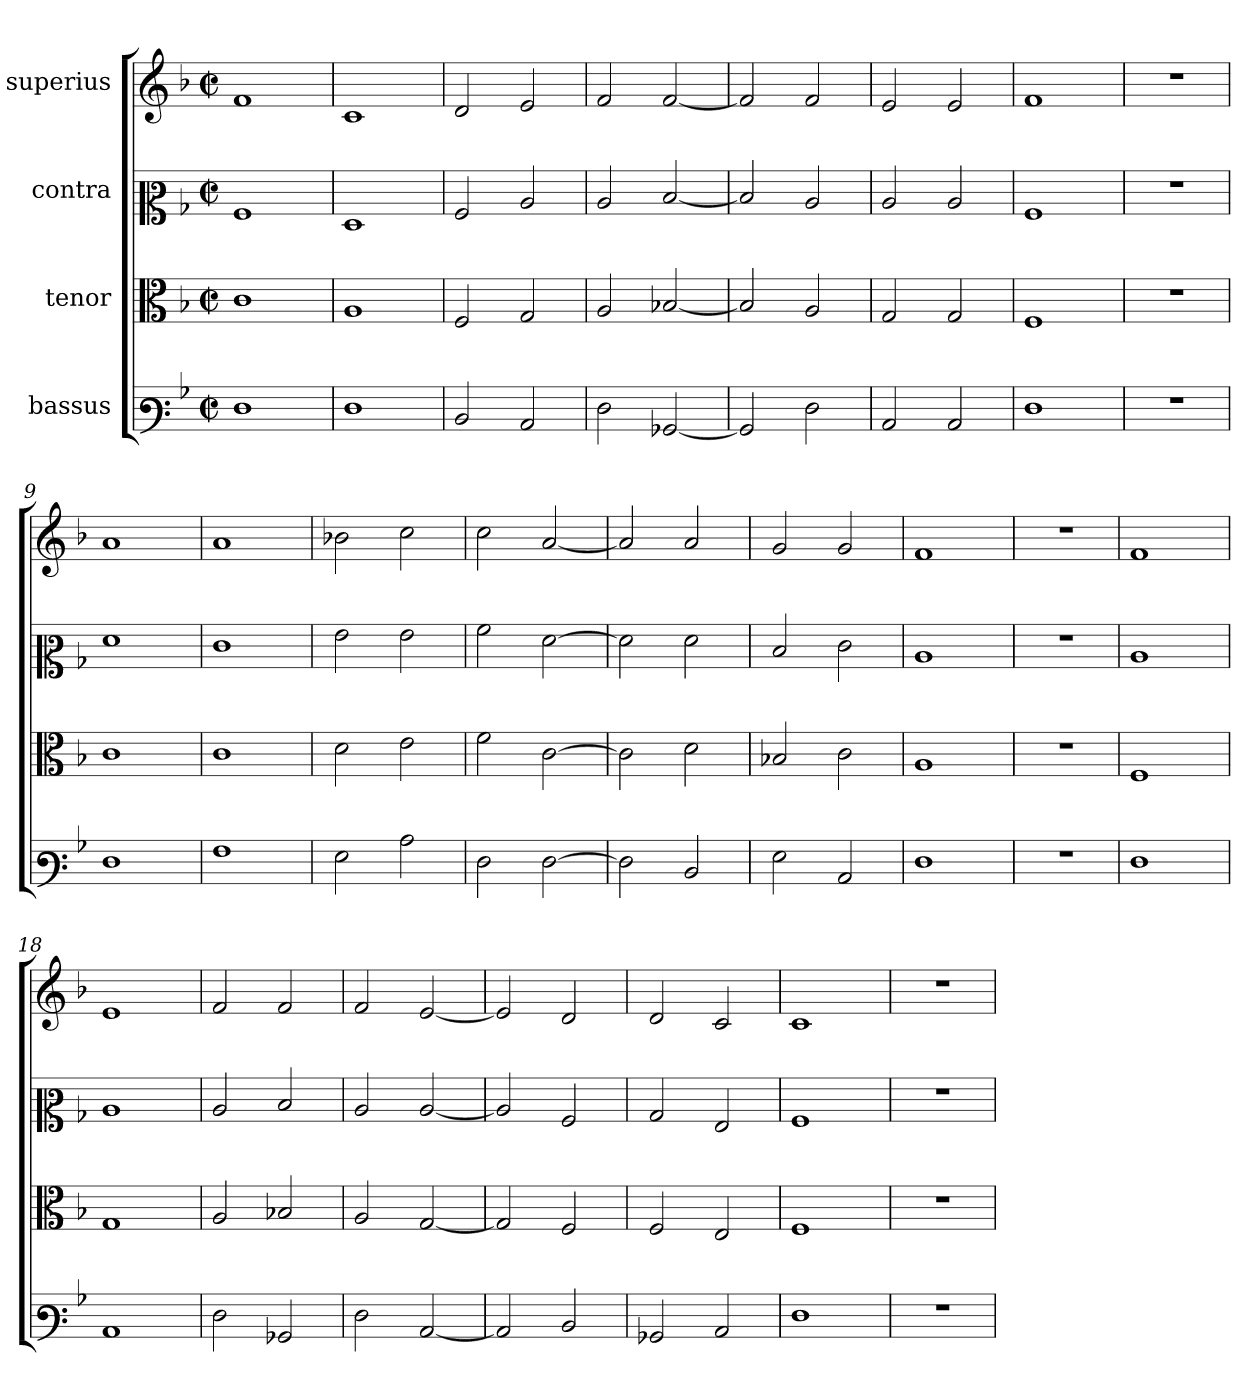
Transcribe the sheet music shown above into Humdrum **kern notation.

**kern	**kern	**kern	**kern
*part4	*part3	*part2	*part1
*staff4	*staff3	*staff2	*staff1
*I"bassus	*I"tenor	*I"contra	*I"superius
*clefF3	*clefC3	*clefC2	*clefG2
*k[b-]	*k[b-]	*k[b-]	*k[b-]
*M2/2	*M2/2	*M2/2	*M2/2
*met(c|)	*met(c|)	*met(c|)	*met(c|)
=1	=1	=1	=1
1F	1c	1A	1f
=2	=2	=2	=2
1F	1A	1F	1c
=3	=3	=3	=3
2D	2F	2A	2d
2C	2G	2c	2e
=4	=4	=4	=4
2F	2A	2c	2f
[2BB-X	[2B-X	[2d	[2f
=5	=5	=5	=5
2BB-]	2B-]	2d]	2f]
2F	2A	2c	2f
=6	=6	=6	=6
2C	2G	2c	2e
2C	2G	2c	2e
=7	=7	=7	=7
1F	1F	1A	1f
=8	=8	=8	=8
1r	1r	1r	1r
=9	=9	=9	=9
1F	1c	1f	1a
=10	=10	=10	=10
1A	1c	1e	1a
=11	=11	=11	=11
2G	2d	2g	2b-X
2c	2e	2g	2cc
=12	=12	=12	=12
2F	2f	2a	2cc
[2F	[2c	[2f	[2a
=13	=13	=13	=13
2F]	2c]	2f]	2a]
2D	2d	2f	2a
=14	=14	=14	=14
2G	2B-X	2d	2g
2C	2c	2e	2g
=15	=15	=15	=15
1F	1A	1c	1f
=16	=16	=16	=16
1r	1r	1r	1r
=17	=17	=17	=17
1F	1F	1c	1f
=18	=18	=18	=18
1C	1G	1c	1e
=19	=19	=19	=19
2F	2A	2c	2f
2BB-X	2B-X	2d	2f
=20	=20	=20	=20
2F	2A	2c	2f
[2C	[2G	[2c	[2e
=21	=21	=21	=21
2C]	2G]	2c]	2e]
2D	2F	2A	2d
=22	=22	=22	=22
2BB-X	2F	2B-	2d
2C	2E	2G	2c
=23	=23	=23	=23
1F	1F	1A	1c
=24	=24	=24	=24
1r	1r	1r	1r
=	=	=	=
*-	*-	*-	*-
